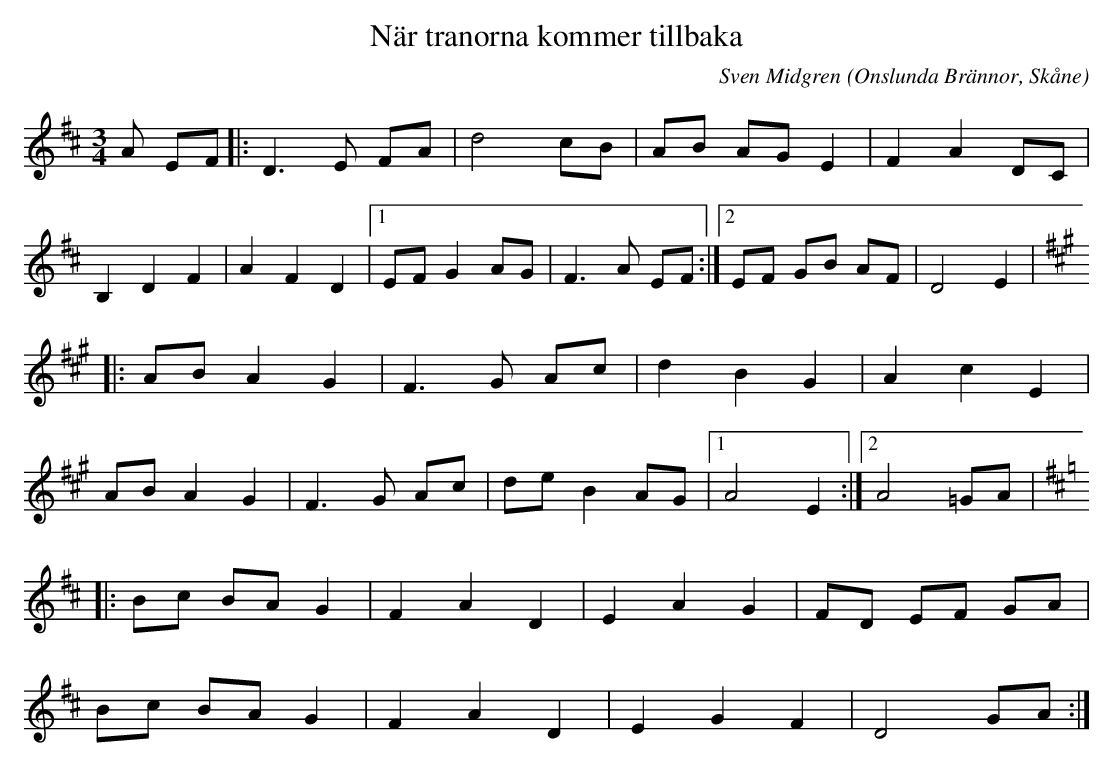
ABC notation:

X:1
T:När tranorna kommer tillbaka
O:Onslunda Brännor, Skåne
C:Sven Midgren
M:3/4
L:1/8
K:D
 A EF |: D3 E FA |  d4 cB | AB AG E2 | F2 A2 DC |
 B,2 D2 F2 | A2 F2 D2 |1 EF G2 AG | F3 A EF:|2 EF GB AF | D4 E2 |
K:A
|:AB A2 G2 | F3 G Ac |d2 B2 G2 | A2 c2 E2 |
AB A2 G2 | F3 G Ac |de B2 AG |1 A4 E2 :|2 A4 =GA |
K:D
|:Bc BA G2 | F2 A2 D2 | E2 A2 G2 | FD EF GA |
 Bc BA G2 | F2 A2 D2 | E2 G2 F2 | D4 GA :|
